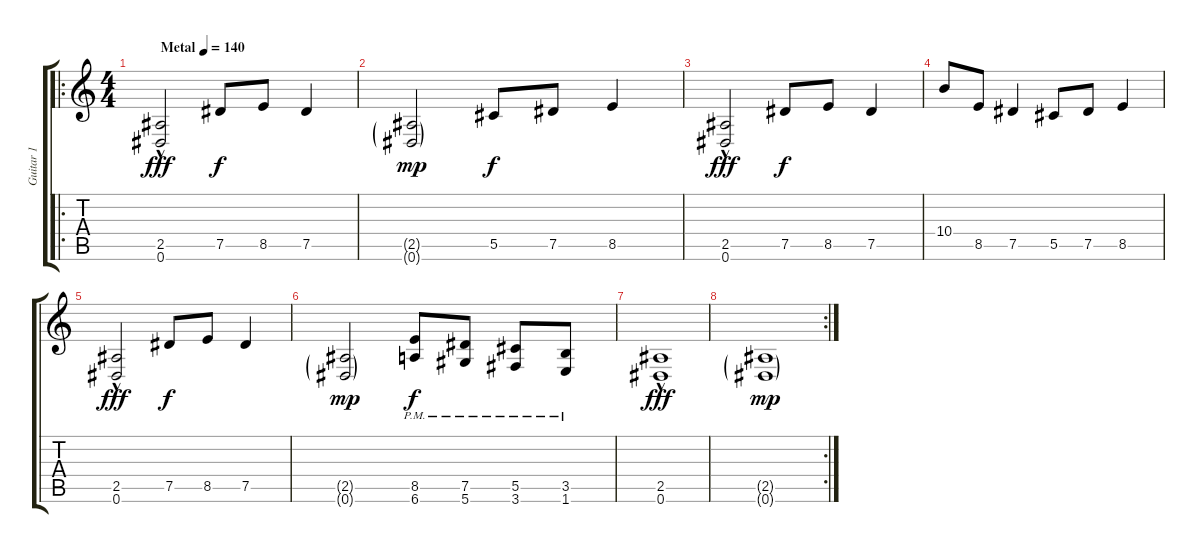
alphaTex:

\track ("Guitar 1" "Guitar 1") {instrument distortionguitar}
\staff {score tabs}
\tuning (Eb4 Bb3 Gb3 Db3 Ab2 Eb2) {hide}
\ro
\ts (4 4)
\tempo (140 "Metal")
\clef g2
\ks c
(2.5{hac} 0.6{hac}).2{dy fff instrument distortionguitar} 7.5.8{dy f} 8.5.8 7.5.4 |
(2.5{g} 0.6{g}).2{dy mp} 5.5.8{dy f} 7.5.8 8.5.4 |
(2.5{hac} 0.6{hac}).2{dy fff} 7.5.8{dy f} 8.5.8 7.5.4 |
10.4.8 8.5.8 7.5.4 5.5.8 7.5.8 8.5.4 |
(2.5{hac} 0.6{hac}).2{dy fff} 7.5.8{dy f} 8.5.8 7.5.4 |
(2.5{g} 0.6{g}).2{dy mp} (8.5{pm} 6.6{pm}).8{dy f} (7.5{pm} 5.6{pm}).8 (5.5{pm} 3.6{pm}).8 (3.5{pm} 1.6{pm}).8 |
(2.5{hac} 0.6{hac}).1{dy fff} |
\rc 2
(2.5{g} 0.6{g}).1{dy mp}
